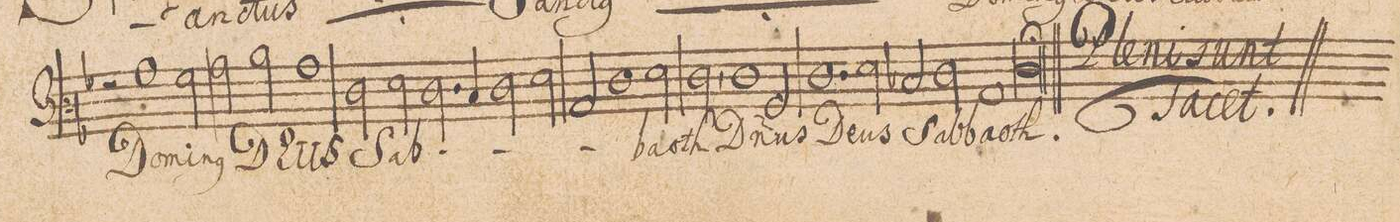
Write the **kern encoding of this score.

**kern	**text
*I"BASSVS.	*
*clefF3	*
*k[b-]	*
*met(C|)	*
*M2/1	*
2r	.
1c\	Do-
=16-	=16-
2B-\	-mi-
2c\	-n(us)
2d\	DE-
=17-	=17-
1c	-US
2F\	Sab-
2G\	.
=18-	=18-
2.F\	.
4E/	.
2F\	.
2G\	.
=19-	=19-
2C/	.
1F	.
2G\	-ba-
=20-	=20-
2F,\	-oth
1F	D(o-
2BB-/	-mi)-
=21-	=21-
1.F	-nus
2G\	De-
=22-	=22-
2E-X/	-us
2F\	Sab-
1C	-ba-
=23-	=23-
0Fl;	-oth.
=24||	=24||
*>B	*
*M2/1	*
*met(C|)	*
0ryy	.
=25-	=25-
0ryy	.
=26-	=26-
0ryy	.
=27-	=27-
0ryy	.
=28-	=28-
0ryy	.
=29-	=29-
0ryy	.
=30-	=30-
0ryy	.
=31-	=31-
0ryy	.
=32-	=32-
0ryy	.
=33-	=33-
0ryy	.
=34-	=34-
0ryy	.
=35-	=35-
0ryy	.
=36-	=36-
0ryy	.
=37-	=37-
0ryy	.
=38-	=38-
0ryy	.
=39-	=39-
0ryy	.
=40-	=40-
0ryy	.
=41-	=41-
0ryy	.
=42-	=42-
0ryy	.
=43-	=43-
0ryy	.
=44-	=44-
0ryy	.
=45-	=45-
0ryy	.
=46-	=46-
0ryy	.
=47-	=47-
0ryy	.
=48-	=48-
0ryy	.
=49-	=49-
0ryy	.
=50||	=50||
*>C	*
*M2/1	*
*met(C|)	*
*-	*-
